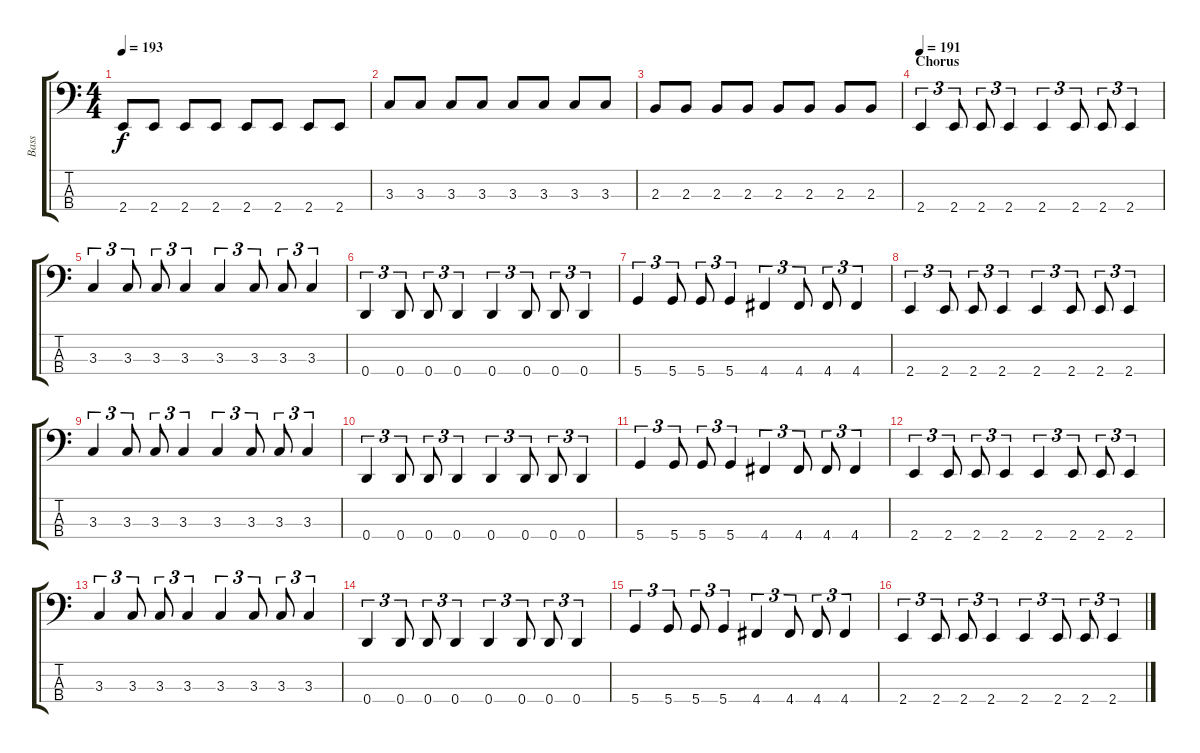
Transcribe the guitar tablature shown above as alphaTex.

\track ("Bass" "Bass") {instrument electricbassfinger}
\staff {score tabs}
\tuning (G2 D2 A1 D1) {hide}
\ts (4 4)
\tempo 193
\clef f4
\ks c
2.4.8{dy f} 2.4.8 2.4.8 2.4.8 2.4.8 2.4.8 2.4.8 2.4.8 |
3.3.8 3.3.8 3.3.8 3.3.8 3.3.8 3.3.8 3.3.8 3.3.8 |
2.3.8 2.3.8 2.3.8 2.3.8 2.3.8 2.3.8 2.3.8 2.3.8 |
\section ("" "Chorus")
\tempo 191
2.4.4{tu (3 2)} 2.4.8{tu (3 2)} 2.4.8{tu (3 2)} 2.4.4{tu (3 2)} 2.4.4{tu (3 2)} 2.4.8{tu (3 2)} 2.4.8{tu (3 2)} 2.4.4{tu (3 2)} |
3.3.4{tu (3 2)} 3.3.8{tu (3 2)} 3.3.8{tu (3 2)} 3.3.4{tu (3 2)} 3.3.4{tu (3 2)} 3.3.8{tu (3 2)} 3.3.8{tu (3 2)} 3.3.4{tu (3 2)} |
0.4.4{tu (3 2)} 0.4.8{tu (3 2)} 0.4.8{tu (3 2)} 0.4.4{tu (3 2)} 0.4.4{tu (3 2)} 0.4.8{tu (3 2)} 0.4.8{tu (3 2)} 0.4.4{tu (3 2)} |
5.4.4{tu (3 2)} 5.4.8{tu (3 2)} 5.4.8{tu (3 2)} 5.4.4{tu (3 2)} 4.4.4{tu (3 2)} 4.4.8{tu (3 2)} 4.4.8{tu (3 2)} 4.4.4{tu (3 2)} |
2.4.4{tu (3 2)} 2.4.8{tu (3 2)} 2.4.8{tu (3 2)} 2.4.4{tu (3 2)} 2.4.4{tu (3 2)} 2.4.8{tu (3 2)} 2.4.8{tu (3 2)} 2.4.4{tu (3 2)} |
3.3.4{tu (3 2)} 3.3.8{tu (3 2)} 3.3.8{tu (3 2)} 3.3.4{tu (3 2)} 3.3.4{tu (3 2)} 3.3.8{tu (3 2)} 3.3.8{tu (3 2)} 3.3.4{tu (3 2)} |
0.4.4{tu (3 2)} 0.4.8{tu (3 2)} 0.4.8{tu (3 2)} 0.4.4{tu (3 2)} 0.4.4{tu (3 2)} 0.4.8{tu (3 2)} 0.4.8{tu (3 2)} 0.4.4{tu (3 2)} |
5.4.4{tu (3 2)} 5.4.8{tu (3 2)} 5.4.8{tu (3 2)} 5.4.4{tu (3 2)} 4.4.4{tu (3 2)} 4.4.8{tu (3 2)} 4.4.8{tu (3 2)} 4.4.4{tu (3 2)} |
2.4.4{tu (3 2)} 2.4.8{tu (3 2)} 2.4.8{tu (3 2)} 2.4.4{tu (3 2)} 2.4.4{tu (3 2)} 2.4.8{tu (3 2)} 2.4.8{tu (3 2)} 2.4.4{tu (3 2)} |
3.3.4{tu (3 2)} 3.3.8{tu (3 2)} 3.3.8{tu (3 2)} 3.3.4{tu (3 2)} 3.3.4{tu (3 2)} 3.3.8{tu (3 2)} 3.3.8{tu (3 2)} 3.3.4{tu (3 2)} |
0.4.4{tu (3 2)} 0.4.8{tu (3 2)} 0.4.8{tu (3 2)} 0.4.4{tu (3 2)} 0.4.4{tu (3 2)} 0.4.8{tu (3 2)} 0.4.8{tu (3 2)} 0.4.4{tu (3 2)} |
5.4.4{tu (3 2)} 5.4.8{tu (3 2)} 5.4.8{tu (3 2)} 5.4.4{tu (3 2)} 4.4.4{tu (3 2)} 4.4.8{tu (3 2)} 4.4.8{tu (3 2)} 4.4.4{tu (3 2)} |
2.4.4{tu (3 2)} 2.4.8{tu (3 2)} 2.4.8{tu (3 2)} 2.4.4{tu (3 2)} 2.4.4{tu (3 2)} 2.4.8{tu (3 2)} 2.4.8{tu (3 2)} 2.4.4{tu (3 2)}
